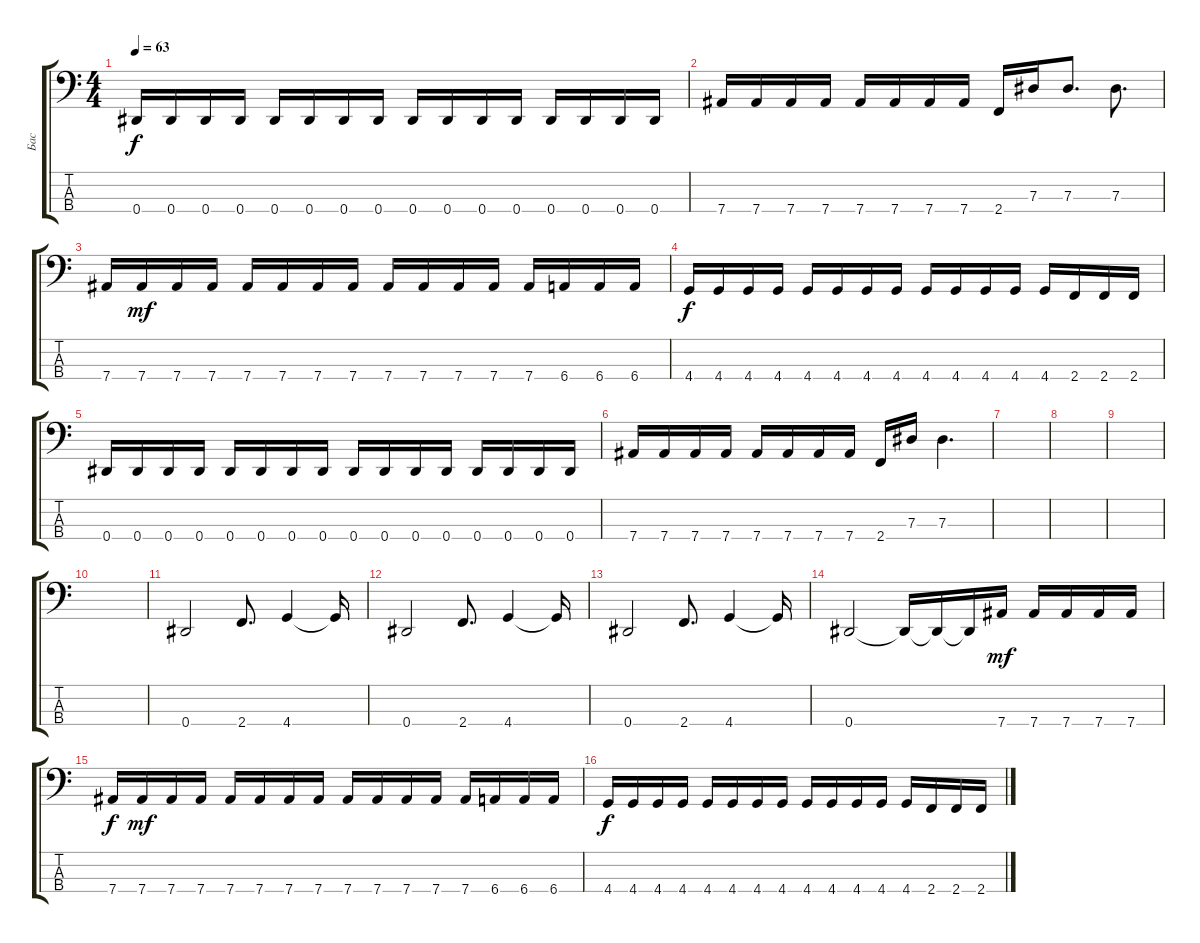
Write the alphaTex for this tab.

\track ("Бас" "Бас") {instrument electricbassfinger}
\staff {score tabs}
\tuning (Gb2 Db2 Ab1 Eb1) {hide}
\ts (4 4)
\tempo 63
\clef f4
\ks c
0.4.16{dy f} 0.4.16 0.4.16 0.4.16 0.4.16 0.4.16 0.4.16 0.4.16 0.4.16 0.4.16 0.4.16 0.4.16 0.4.16 0.4.16 0.4.16 0.4.16 |
7.4.16 7.4.16 7.4.16 7.4.16 7.4.16 7.4.16 7.4.16 7.4.16 2.4.16 7.3.16 7.3.8{d} 7.3.8{d} |
7.4.16 7.4.16{dy mf} 7.4.16 7.4.16 7.4.16 7.4.16 7.4.16 7.4.16 7.4.16 7.4.16 7.4.16 7.4.16 7.4.16 6.4.16 6.4.16 6.4.16 |
4.4.16{dy f} 4.4.16 4.4.16 4.4.16 4.4.16 4.4.16 4.4.16 4.4.16 4.4.16 4.4.16 4.4.16 4.4.16 4.4.16 2.4.16 2.4.16 2.4.16 |
0.4.16 0.4.16 0.4.16 0.4.16 0.4.16 0.4.16 0.4.16 0.4.16 0.4.16 0.4.16 0.4.16 0.4.16 0.4.16 0.4.16 0.4.16 0.4.16 |
7.4.16 7.4.16 7.4.16 7.4.16 7.4.16 7.4.16 7.4.16 7.4.16 2.4.16 7.3.16 7.3.4{d} |
|
|
|
|
0.4.2 2.4.8{d} 4.4.4 4.4{t}.16 |
0.4.2 2.4.8{d} 4.4.4 4.4{t}.16 |
0.4.2 2.4.8{d} 4.4.4 4.4{t}.16 |
0.4.2 0.4{t}.16 0.4{t}.16 0.4{t}.16 7.4.16{dy mf} 7.4.16 7.4.16 7.4.16 7.4.16 |
7.4.16{dy f} 7.4.16{dy mf} 7.4.16 7.4.16 7.4.16 7.4.16 7.4.16 7.4.16 7.4.16 7.4.16 7.4.16 7.4.16 7.4.16 6.4.16 6.4.16 6.4.16 |
4.4.16{dy f} 4.4.16 4.4.16 4.4.16 4.4.16 4.4.16 4.4.16 4.4.16 4.4.16 4.4.16 4.4.16 4.4.16 4.4.16 2.4.16 2.4.16 2.4.16
